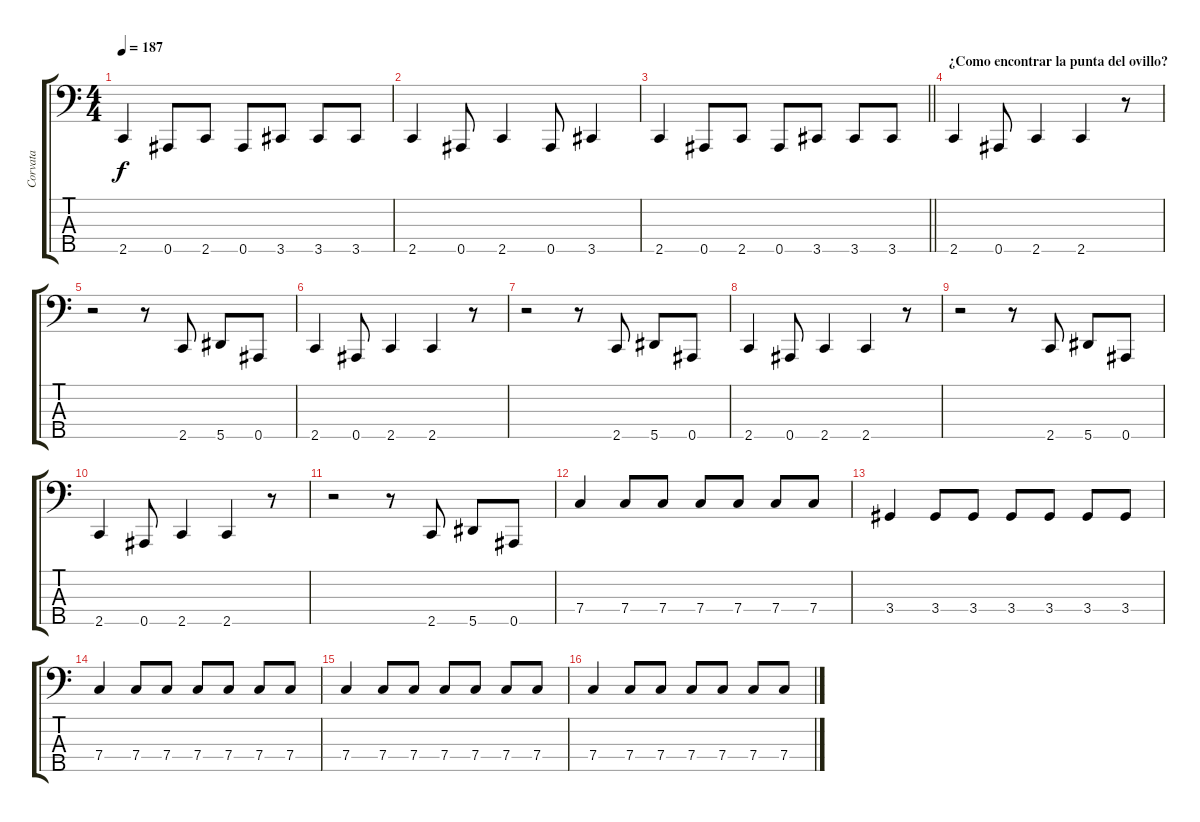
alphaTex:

\track ("Corvata" "Corvata") {instrument electricbasspick}
\staff {score tabs}
\tuning (G2 Eb2 Bb1 F1 Bb0) {hide}
\ts (4 4)
\tempo 187
\clef f4
\ks c
2.5.4{dy f} 0.5.8 2.5.8 0.5.8 3.5.8 3.5.8 3.5.8 |
2.5.4 0.5.8 2.5.4 0.5.8 3.5.4 |
\barLineRight lightlight
2.5.4 0.5.8 2.5.8 0.5.8 3.5.8 3.5.8 3.5.8 |
\section ("" "¿Como encontrar la punta del ovillo?")
2.5.4 0.5.8 2.5.4 2.5.4 r.8 |
r.2 r.8 2.5.8 5.5.8 0.5.8 |
2.5.4 0.5.8 2.5.4 2.5.4 r.8 |
r.2 r.8 2.5.8 5.5.8 0.5.8 |
2.5.4 0.5.8 2.5.4 2.5.4 r.8 |
r.2 r.8 2.5.8 5.5.8 0.5.8 |
2.5.4 0.5.8 2.5.4 2.5.4 r.8 |
r.2 r.8 2.5.8 5.5.8 0.5.8 |
7.4.4 7.4.8 7.4.8 7.4.8 7.4.8 7.4.8 7.4.8 |
3.4.4 3.4.8 3.4.8 3.4.8 3.4.8 3.4.8 3.4.8 |
7.4.4 7.4.8 7.4.8 7.4.8 7.4.8 7.4.8 7.4.8 |
7.4.4 7.4.8 7.4.8 7.4.8 7.4.8 7.4.8 7.4.8 |
7.4.4 7.4.8 7.4.8 7.4.8 7.4.8 7.4.8 7.4.8
